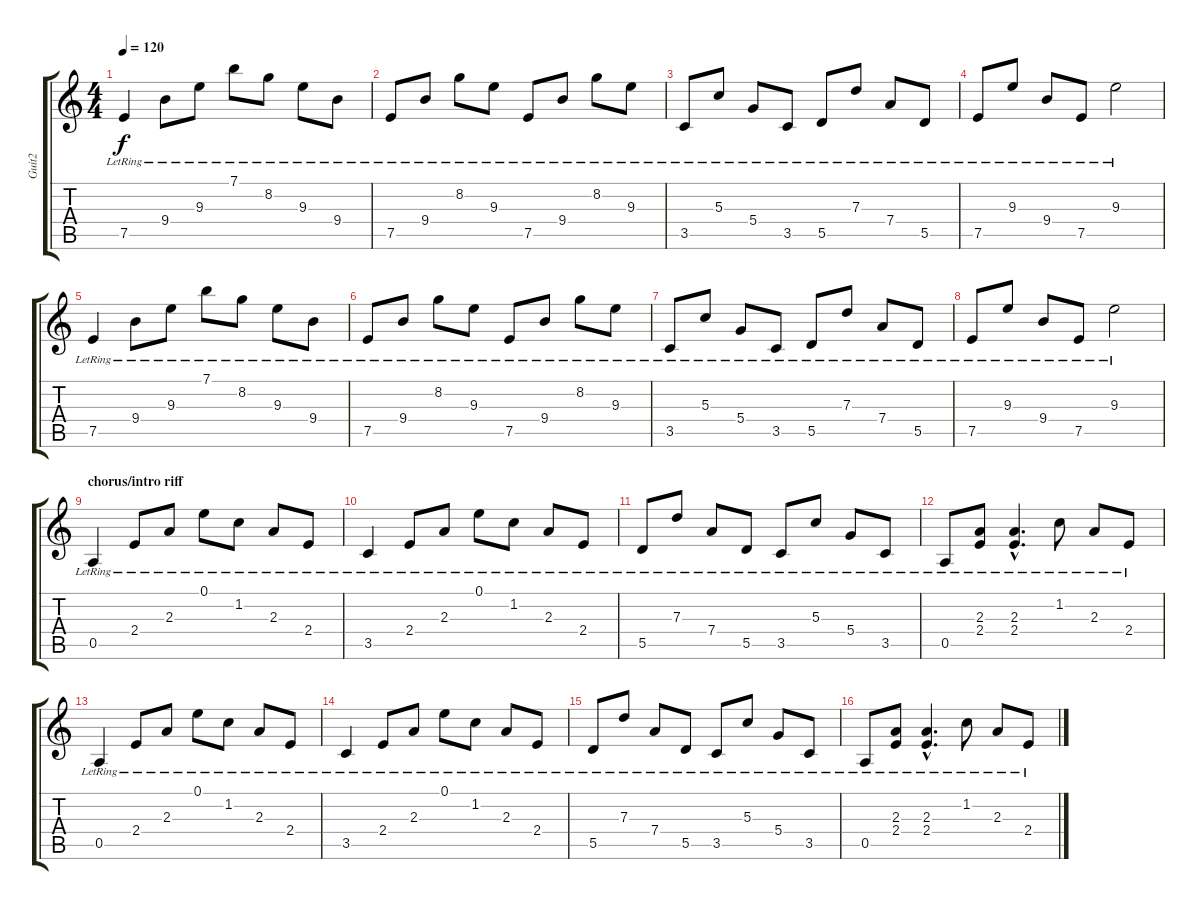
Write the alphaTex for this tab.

\track ("Guit2" "Guit2") {instrument acousticguitarsteel}
\staff {score tabs}
\tuning (E4 B3 G3 D3 A2 E2) {hide}
\ts (4 4)
\tempo 120
\clef g2
\ks c
7.5{lr}.4{dy f} 9.4{lr}.8 9.3{lr}.8 7.1{lr}.8 8.2{lr}.8 9.3{lr}.8 9.4{lr}.8 |
7.5{lr}.8 9.4{lr}.8 8.2{lr}.8 9.3{lr}.8 7.5{lr}.8 9.4{lr}.8 8.2{lr}.8 9.3{lr}.8 |
3.5{lr}.8 5.3{lr}.8 5.4{lr}.8 3.5{lr}.8 5.5{lr}.8 7.3{lr}.8 7.4{lr}.8 5.5{lr}.8 |
7.5{lr}.8 9.3{lr}.8 9.4{lr}.8 7.5{lr}.8 9.3{lr}.2 |
7.5{lr}.4 9.4{lr}.8 9.3{lr}.8 7.1{lr}.8 8.2{lr}.8 9.3{lr}.8 9.4{lr}.8 |
7.5{lr}.8 9.4{lr}.8 8.2{lr}.8 9.3{lr}.8 7.5{lr}.8 9.4{lr}.8 8.2{lr}.8 9.3{lr}.8 |
3.5{lr}.8 5.3{lr}.8 5.4{lr}.8 3.5{lr}.8 5.5{lr}.8 7.3{lr}.8 7.4{lr}.8 5.5{lr}.8 |
7.5{lr}.8 9.3{lr}.8 9.4{lr}.8 7.5{lr}.8 9.3{lr}.2 |
\section ("" "chorus/intro riff")
0.5{lr}.4 2.4{lr}.8 2.3{lr}.8 0.1{lr}.8 1.2{lr}.8 2.3{lr}.8 2.4{lr}.8 |
3.5{lr}.4 2.4{lr}.8 2.3{lr}.8 0.1{lr}.8 1.2{lr}.8 2.3{lr}.8 2.4{lr}.8 |
5.5{lr}.8 7.3{lr}.8 7.4{lr}.8 5.5{lr}.8 3.5{lr}.8 5.3{lr}.8 5.4{lr}.8 3.5{lr}.8 |
0.5{lr}.8 (2.3{lr} 2.4{lr}).8 (2.3{hac lr} 2.4{hac lr}).4{d} 1.2{lr}.8 2.3{lr}.8 2.4{lr}.8 |
0.5{lr}.4 2.4{lr}.8 2.3{lr}.8 0.1{lr}.8 1.2{lr}.8 2.3{lr}.8 2.4{lr}.8 |
3.5{lr}.4 2.4{lr}.8 2.3{lr}.8 0.1{lr}.8 1.2{lr}.8 2.3{lr}.8 2.4{lr}.8 |
5.5{lr}.8 7.3{lr}.8 7.4{lr}.8 5.5{lr}.8 3.5{lr}.8 5.3{lr}.8 5.4{lr}.8 3.5{lr}.8 |
0.5{lr}.8 (2.3{lr} 2.4{lr}).8 (2.3{hac lr} 2.4{hac lr}).4{d} 1.2{lr}.8 2.3{lr}.8 2.4{lr}.8
